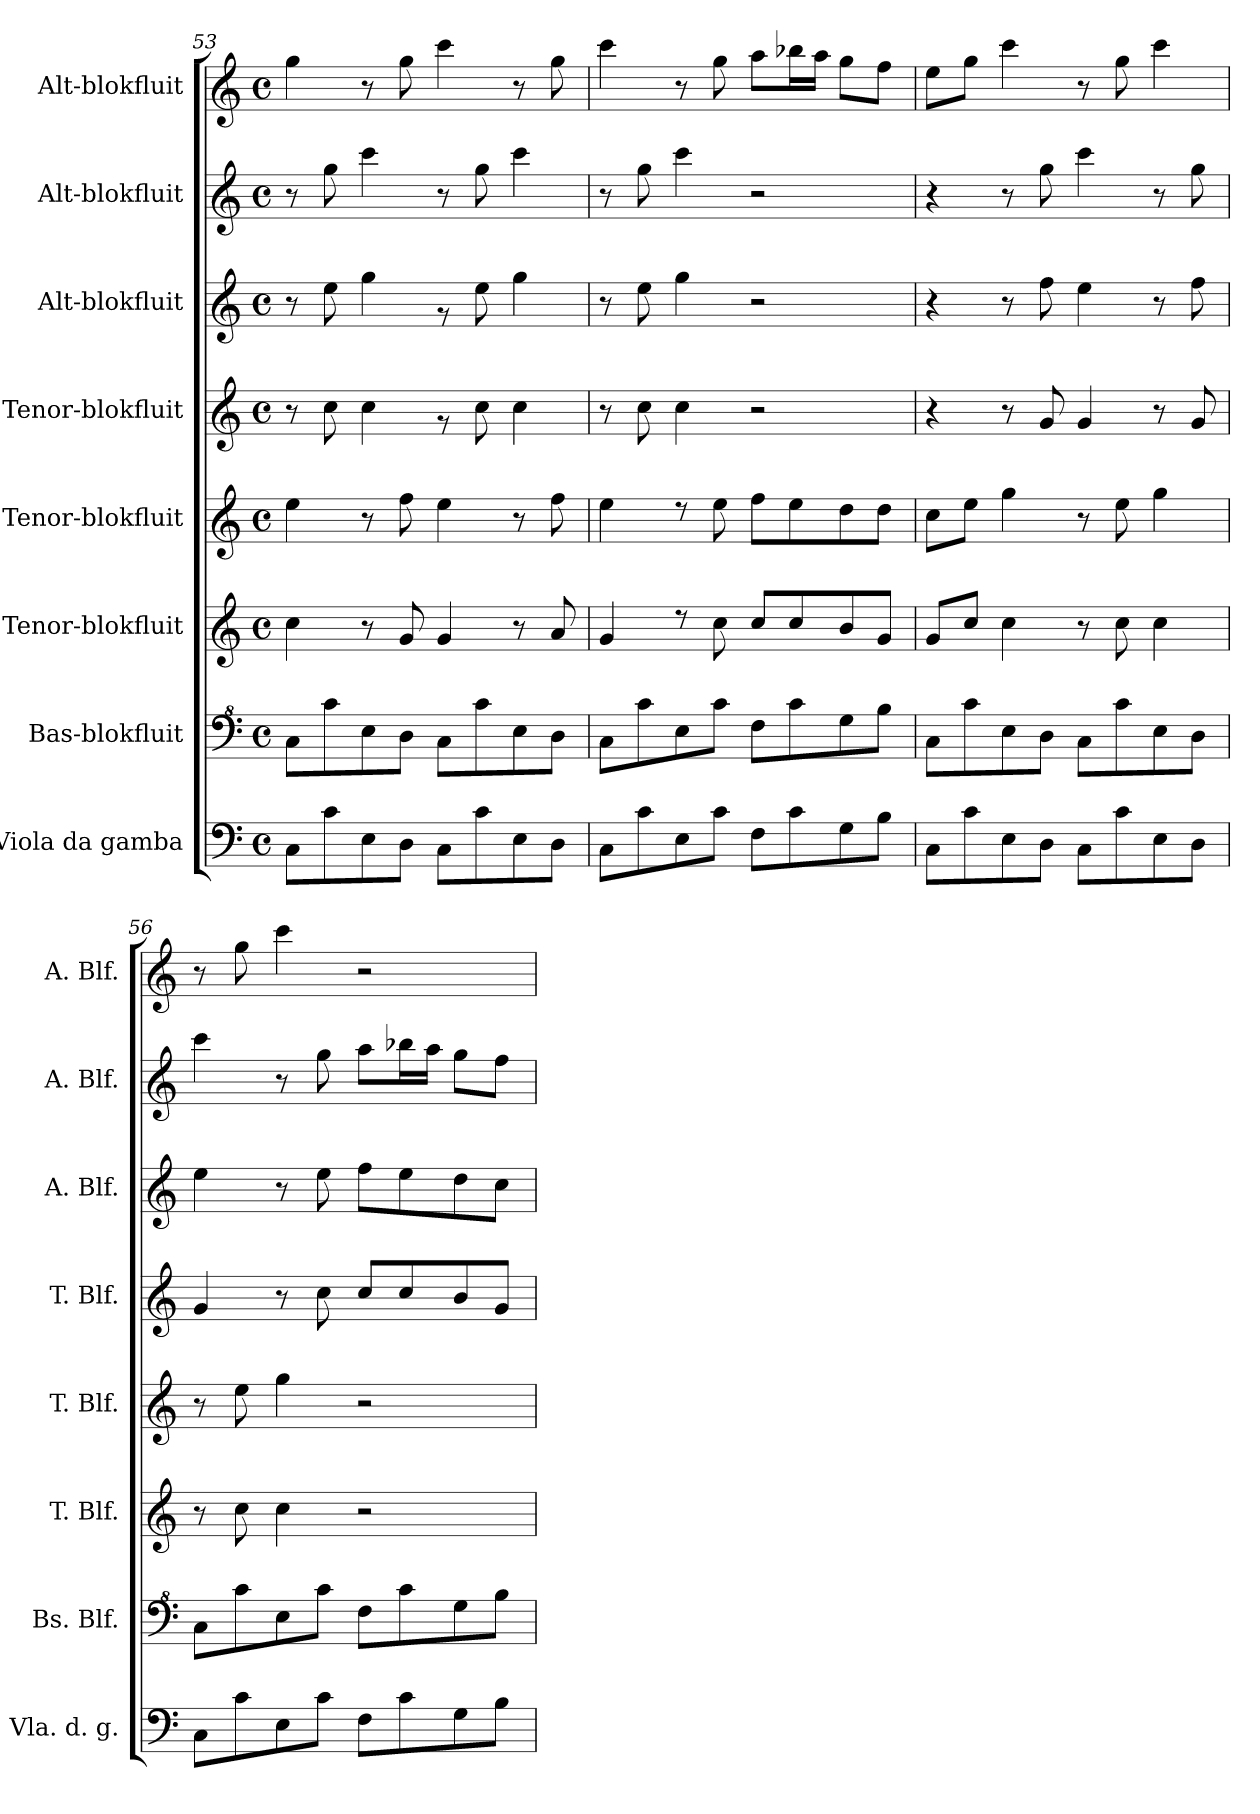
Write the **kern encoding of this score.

**kern	**kern	**kern	**kern	**kern	**kern	**kern	**kern
*part8	*part7	*part6	*part5	*part4	*part3	*part2	*part1
*staff8	*staff7	*staff6	*staff5	*staff4	*staff3	*staff2	*staff1
*I"Viola da gamba	*I"Bas-blokfluit	*I"Tenor-blokfluit	*I"Tenor-blokfluit	*I"Tenor-blokfluit	*I"Alt-blokfluit	*I"Alt-blokfluit	*I"Alt-blokfluit
*I'Vla. d. g.	*I'Bs. Blf.	*I'T. Blf.	*I'T. Blf.	*I'T. Blf.	*I'A. Blf.	*I'A. Blf.	*I'A. Blf.
!!LO:PB:g=z
*clefF4	*clefF^4	*clefG2	*clefG2	*clefG2	*clefG2	*clefG2	*clefG2
*k[]	*k[]	*k[]	*k[]	*k[]	*k[]	*k[]	*k[]
*M4/4	*M4/4	*M4/4	*M4/4	*M4/4	*M4/4	*M4/4	*M4/4
*met(c)	*met(c)	*met(c)	*met(c)	*met(c)	*met(c)	*met(c)	*met(c)
=53	=53	=53	=53	=53	=53	=53	=53
8C\L	8c\L	4cc\	4ee\	8r	8r	8r	4gg\
8c\	8cc\	.	.	8cc\	8ee\	8gg\	.
8E\	8e\	8r	8r	4cc\	4gg\	4ccc\	8r
8D\J	8d\J	8g/	8ff\	.	.	.	8gg\
8C\L	8c\L	4g/	4ee\	8rg	8rg	8r	4ccc\
8c\	8cc\	.	.	8cc\	8ee\	8gg\	.
8E\	8e\	8r	8r	4cc\	4gg\	4ccc\	8r
8D\J	8d\J	8a/	8ff\	.	.	.	8gg\
=54	=54	=54	=54	=54	=54	=54	=54
8C\L	8c\L	4g/	4ee\	8r	8r	8r	4ccc\
8c\	8cc\	.	.	8cc\	8ee\	8gg\	.
8E\	8e\	8rdd	8rdd	4cc\	4gg\	4ccc\	8r
8c\J	8cc\J	8cc\	8ee\	.	.	.	8gg\
8F\L	8f\L	8cc/L	8ff\L	2r	2r	2r	8aa\L
8c\	8cc\	8cc/	8ee\	.	.	.	16bb-X\L
.	.	.	.	.	.	.	16aa\JJ
8G\	8g\	8b/	8dd\	.	.	.	8gg\L
8B\J	8b\J	8g/J	8dd\J	.	.	.	8ff\J
=55	=55	=55	=55	=55	=55	=55	=55
8C\L	8c\L	8g/L	8cc\L	4r	4r	4r	8ee\L
8c\	8cc\	8cc/J	8ee\J	.	.	.	8gg\J
8E\	8e\	4cc\	4gg\	8r	8r	8r	4ccc\
8D\J	8d\J	.	.	8g/	8ff\	8gg\	.
8C\L	8c\L	8r	8r	4g/	4ee\	4ccc\	8r
8c\	8cc\	8cc\	8ee\	.	.	.	8gg\
8E\	8e\	4cc\	4gg\	8r	8r	8r	4ccc\
8D\J	8d\J	.	.	8g/	8ff\	8gg\	.
=56	=56	=56	=56	=56	=56	=56	=56
8C\L	8c\L	8r	8r	4g/	4ee\	4ccc\	8r
8c\	8cc\	8cc\	8ee\	.	.	.	8gg\
8E\	8e\	4cc\	4gg\	8r	8r	8r	4ccc\
8c\J	8cc\J	.	.	8cc\	8ee\	8gg\	.
8F\L	8f\L	2r	2r	8cc/L	8ff\L	8aa\L	2r
8c\	8cc\	.	.	8cc/	8ee\	16bb-X\L	.
.	.	.	.	.	.	16aa\JJ	.
8G\	8g\	.	.	8b/	8dd\	8gg\L	.
8B\J	8b\J	.	.	8g/J	8cc\J	8ff\J	.
=	=	=	=	=	=	=	=
*-	*-	*-	*-	*-	*-	*-	*-
